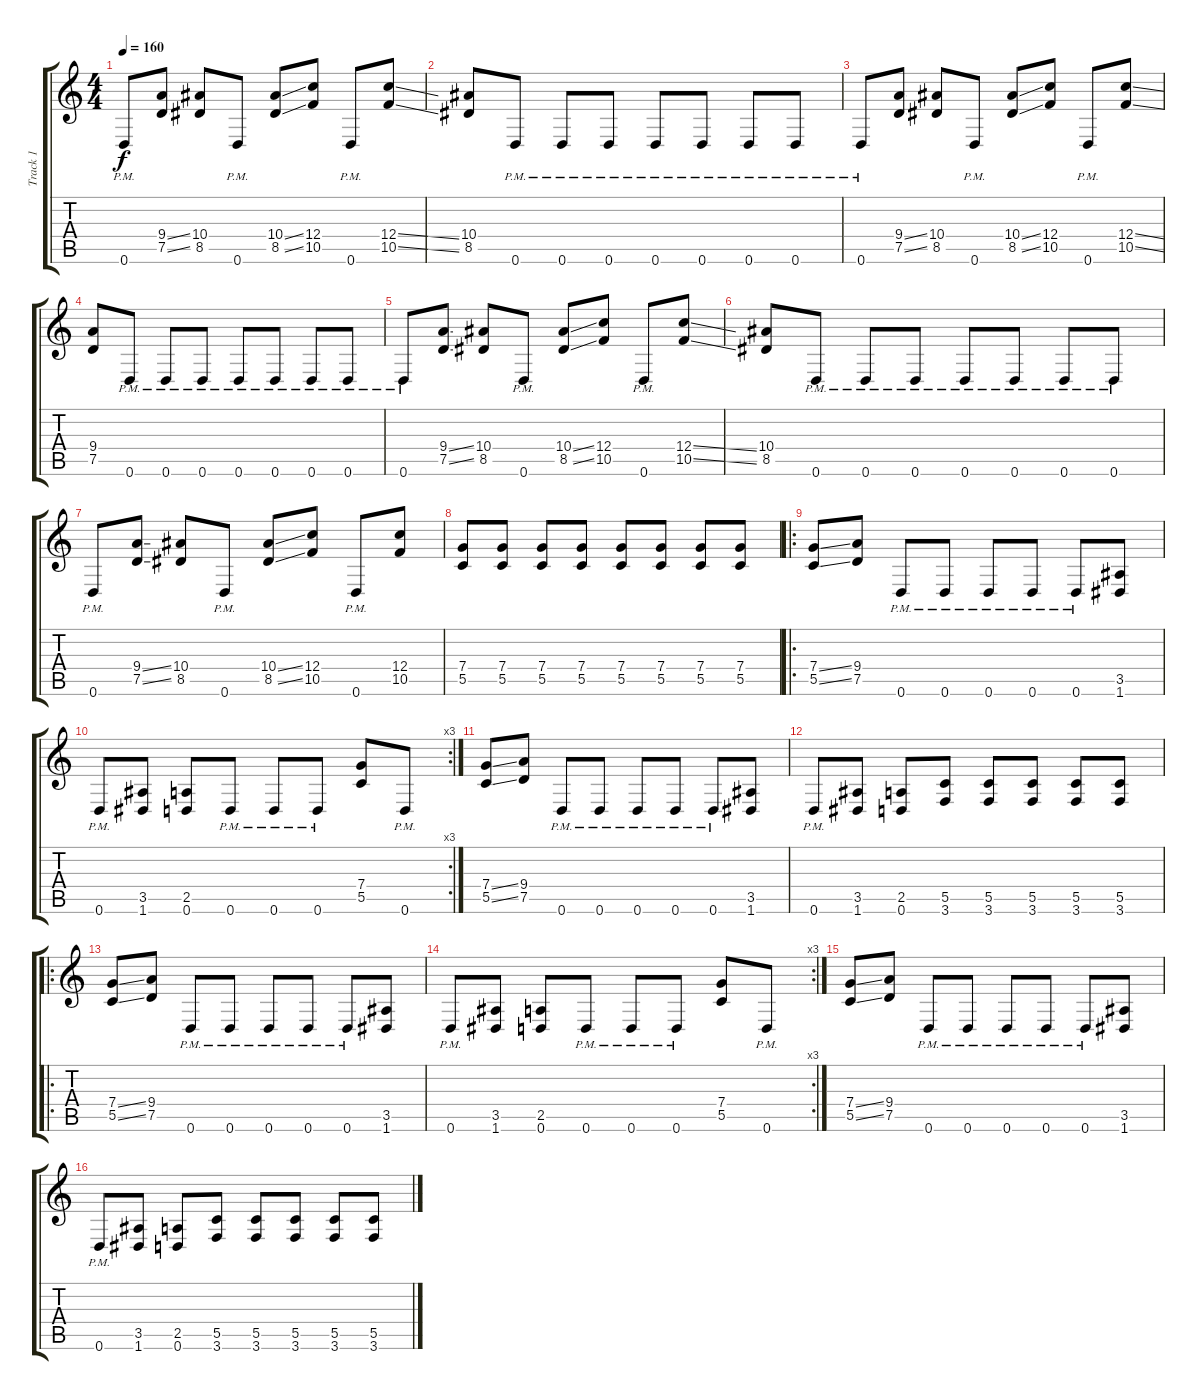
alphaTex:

\track ("Track 1" "Track 1") {instrument distortionguitar}
\staff {score tabs}
\tuning (D4 A3 F3 C3 G2 D2) {hide}
\ts (4 4)
\tempo 160
\clef g2
\ks c
0.6{pm}.8{dy f} (9.4{ss} 7.5{ss}).8 (10.4 8.5).8 0.6{pm}.8 (10.4{ss} 8.5{ss}).8 (12.4 10.5).8 0.6{pm}.8 (12.4{ss} 10.5{ss}).8 |
(10.4 8.5).8 0.6{pm}.8 0.6{pm}.8 0.6{pm}.8 0.6{pm}.8 0.6{pm}.8 0.6{pm}.8 0.6{pm}.8 |
0.6{pm}.8 (9.4{ss} 7.5{ss}).8 (10.4 8.5).8 0.6{pm}.8 (10.4{ss} 8.5{ss}).8 (12.4 10.5).8 0.6{pm}.8 (12.4{ss} 10.5{ss}).8 |
(9.4 7.5).8 0.6{pm}.8 0.6{pm}.8 0.6{pm}.8 0.6{pm}.8 0.6{pm}.8 0.6{pm}.8 0.6{pm}.8 |
0.6{pm}.8 (9.4{ss} 7.5{ss}).8 (10.4 8.5).8 0.6{pm}.8 (10.4{ss} 8.5{ss}).8 (12.4 10.5).8 0.6{pm}.8 (12.4{ss} 10.5{ss}).8 |
(10.4 8.5).8 0.6{pm}.8 0.6{pm}.8 0.6{pm}.8 0.6{pm}.8 0.6{pm}.8 0.6{pm}.8 0.6{pm}.8 |
0.6{pm}.8 (9.4{ss} 7.5{ss}).8 (10.4 8.5).8 0.6{pm}.8 (10.4{ss} 8.5{ss}).8 (12.4 10.5).8 0.6{pm}.8 (12.4 10.5).8 |
(7.4 5.5).8 (7.4 5.5).8 (7.4 5.5).8 (7.4 5.5).8 (7.4 5.5).8 (7.4 5.5).8 (7.4 5.5).8 (7.4 5.5).8 |
\ro
(7.4{ss} 5.5{ss}).8 (9.4 7.5).8 0.6{pm}.8 0.6{pm}.8 0.6{pm}.8 0.6{pm}.8 0.6{pm}.8 (3.5 1.6).8 |
\rc 3
0.6{pm}.8 (3.5 1.6).8 (2.5 0.6).8 0.6{pm}.8 0.6{pm}.8 0.6{pm}.8 (7.4 5.5).8 0.6{pm}.8 |
(7.4{ss} 5.5{ss}).8 (9.4 7.5).8 0.6{pm}.8 0.6{pm}.8 0.6{pm}.8 0.6{pm}.8 0.6{pm}.8 (3.5 1.6).8 |
0.6{pm}.8 (3.5 1.6).8 (2.5 0.6).8 (5.5 3.6).8 (5.5 3.6).8 (5.5 3.6).8 (5.5 3.6).8 (5.5 3.6).8 |
\ro
(7.4{ss} 5.5{ss}).8 (9.4 7.5).8 0.6{pm}.8 0.6{pm}.8 0.6{pm}.8 0.6{pm}.8 0.6{pm}.8 (3.5 1.6).8 |
\rc 3
0.6{pm}.8 (3.5 1.6).8 (2.5 0.6).8 0.6{pm}.8 0.6{pm}.8 0.6{pm}.8 (7.4 5.5).8 0.6{pm}.8 |
(7.4{ss} 5.5{ss}).8 (9.4 7.5).8 0.6{pm}.8 0.6{pm}.8 0.6{pm}.8 0.6{pm}.8 0.6{pm}.8 (3.5 1.6).8 |
0.6{pm}.8 (3.5 1.6).8 (2.5 0.6).8 (5.5 3.6).8 (5.5 3.6).8 (5.5 3.6).8 (5.5 3.6).8 (5.5 3.6).8
